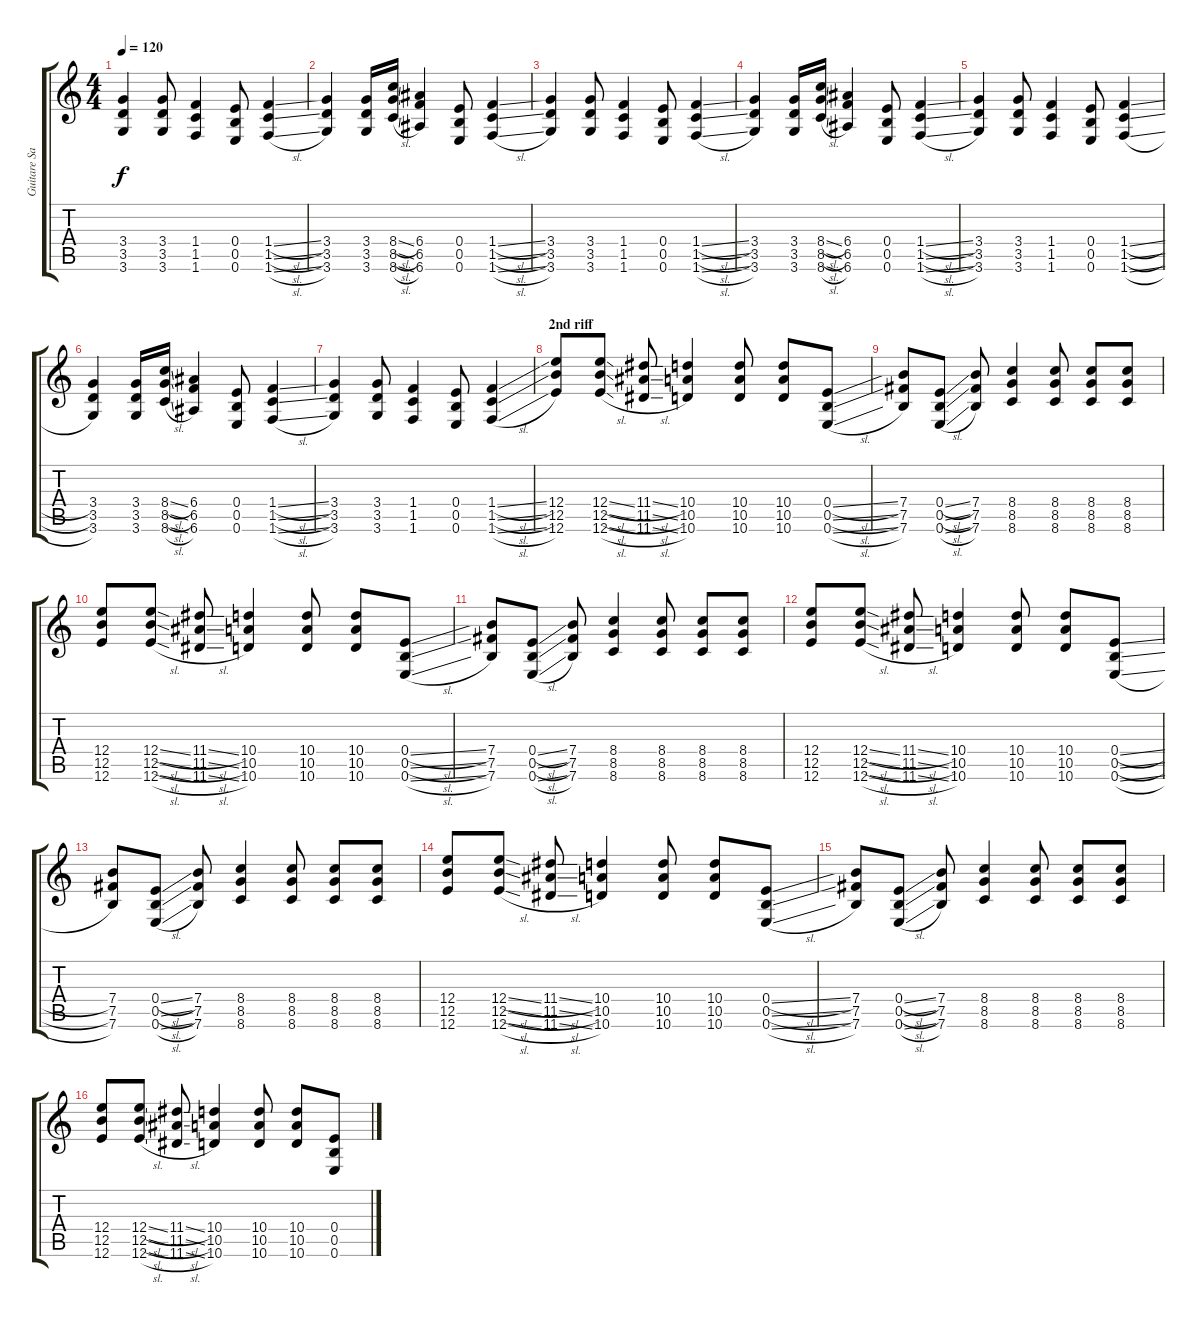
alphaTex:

\track ("Guitare Saturée" "Guitare Sa") {instrument distortionguitar}
\staff {score tabs}
\tuning (E4 B3 E3 E3 B2 E2) {hide}
\ts (4 4)
\tempo 120
\clef g2
\ks c
(3.4 3.5 3.6).4{dy f} (3.4 3.5 3.6).8 (1.4 1.5 1.6).4 (0.4 0.5 0.6).8 (1.4{sl} 1.5{sl} 1.6{sl}).4 |
(3.4 3.5 3.6).4 (3.4 3.5 3.6).16 (8.4{sl} 8.5{sl} 8.6{sl}).16 (6.4 6.5 6.6).4 (0.4 0.5 0.6).8 (1.4{sl} 1.5{sl} 1.6{sl}).4 |
(3.4 3.5 3.6).4 (3.4 3.5 3.6).8 (1.4 1.5 1.6).4 (0.4 0.5 0.6).8 (1.4{sl} 1.5{sl} 1.6{sl}).4 |
(3.4 3.5 3.6).4 (3.4 3.5 3.6).16 (8.4{sl} 8.5{sl} 8.6{sl}).16 (6.4 6.5 6.6).4 (0.4 0.5 0.6).8 (1.4{sl} 1.5{sl} 1.6{sl}).4 |
(3.4 3.5 3.6).4 (3.4 3.5 3.6).8 (1.4 1.5 1.6).4 (0.4 0.5 0.6).8 (1.4{sl} 1.5{sl} 1.6{sl}).4 |
(3.4 3.5 3.6).4 (3.4 3.5 3.6).16 (8.4{sl} 8.5{sl} 8.6{sl}).16 (6.4 6.5 6.6).4 (0.4 0.5 0.6).8 (1.4{sl} 1.5{sl} 1.6{sl}).4 |
(3.4 3.5 3.6).4 (3.4 3.5 3.6).8 (1.4 1.5 1.6).4 (0.4 0.5 0.6).8 (1.4{sl} 1.5{sl} 1.6{sl}).4 |
\section ("" "2nd riff")
(12.4 12.5 12.6).8 (12.4{sl} 12.5{sl} 12.6{sl}).8 (11.4{sl} 11.5{sl} 11.6{sl}).8 (10.4 10.5 10.6).4 (10.4 10.5 10.6).8 (10.4 10.5 10.6).8 (0.4{sl} 0.5{sl} 0.6{sl}).8 |
(7.4 7.5 7.6).8 (0.4{sl} 0.5{sl} 0.6{sl}).8 (7.4 7.5 7.6).8 (8.4 8.5 8.6).4 (8.4 8.5 8.6).8 (8.4 8.5 8.6).8 (8.4 8.5 8.6).8 |
(12.4 12.5 12.6).8 (12.4{sl} 12.5{sl} 12.6{sl}).8 (11.4{sl} 11.5{sl} 11.6{sl}).8 (10.4 10.5 10.6).4 (10.4 10.5 10.6).8 (10.4 10.5 10.6).8 (0.4{sl} 0.5{sl} 0.6{sl}).8 |
(7.4 7.5 7.6).8 (0.4{sl} 0.5{sl} 0.6{sl}).8 (7.4 7.5 7.6).8 (8.4 8.5 8.6).4 (8.4 8.5 8.6).8 (8.4 8.5 8.6).8 (8.4 8.5 8.6).8 |
(12.4 12.5 12.6).8 (12.4{sl} 12.5{sl} 12.6{sl}).8 (11.4{sl} 11.5{sl} 11.6{sl}).8 (10.4 10.5 10.6).4 (10.4 10.5 10.6).8 (10.4 10.5 10.6).8 (0.4{sl} 0.5{sl} 0.6{sl}).8 |
(7.4 7.5 7.6).8 (0.4{sl} 0.5{sl} 0.6{sl}).8 (7.4 7.5 7.6).8 (8.4 8.5 8.6).4 (8.4 8.5 8.6).8 (8.4 8.5 8.6).8 (8.4 8.5 8.6).8 |
(12.4 12.5 12.6).8 (12.4{sl} 12.5{sl} 12.6{sl}).8 (11.4{sl} 11.5{sl} 11.6{sl}).8 (10.4 10.5 10.6).4 (10.4 10.5 10.6).8 (10.4 10.5 10.6).8 (0.4{sl} 0.5{sl} 0.6{sl}).8 |
(7.4 7.5 7.6).8 (0.4{sl} 0.5{sl} 0.6{sl}).8 (7.4 7.5 7.6).8 (8.4 8.5 8.6).4 (8.4 8.5 8.6).8 (8.4 8.5 8.6).8 (8.4 8.5 8.6).8 |
(12.4 12.5 12.6).8 (12.4{sl} 12.5{sl} 12.6{sl}).8 (11.4{sl} 11.5{sl} 11.6{sl}).8 (10.4 10.5 10.6).4 (10.4 10.5 10.6).8 (10.4 10.5 10.6).8 (0.4{sl} 0.5{sl} 0.6{sl}).8
